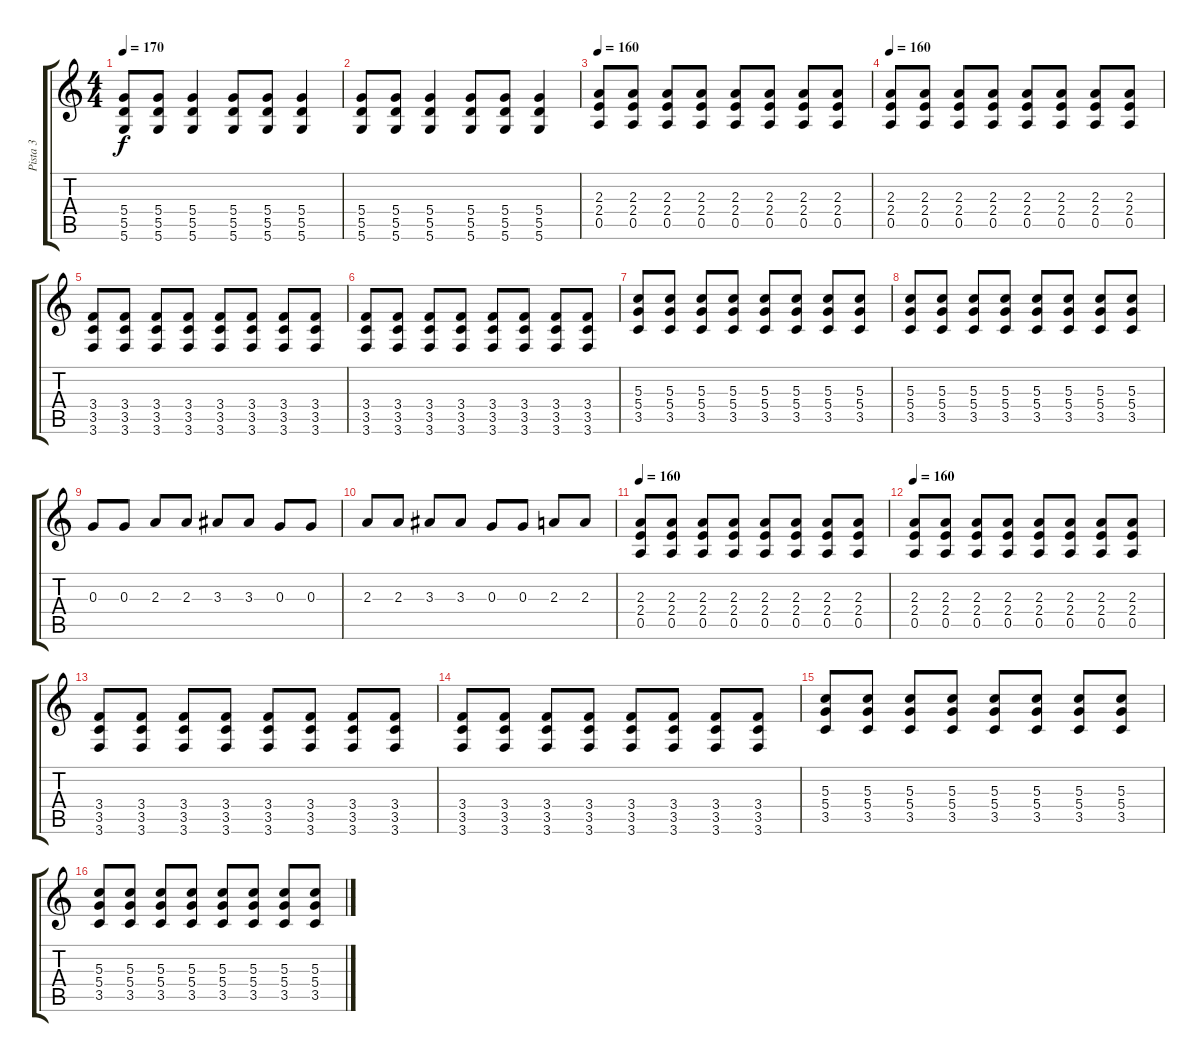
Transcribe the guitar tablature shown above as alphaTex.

\track ("Pista 3" "Pista 3") {instrument distortionguitar}
\staff {score tabs}
\tuning (E4 B3 G3 D3 A2 D2) {hide}
\ts (4 4)
\tempo 170
\clef g2
\ks c
(5.4 5.5 5.6).8{dy f} (5.4 5.5 5.6).8 (5.4 5.5 5.6).4 (5.4 5.5 5.6).8 (5.4 5.5 5.6).8 (5.4 5.5 5.6).4 |
(5.4 5.5 5.6).8 (5.4 5.5 5.6).8 (5.4 5.5 5.6).4 (5.4 5.5 5.6).8 (5.4 5.5 5.6).8 (5.4 5.5 5.6).4 |
\tempo 160
(2.3 2.4 0.5).8 (2.3 2.4 0.5).8 (2.3 2.4 0.5).8 (2.3 2.4 0.5).8 (2.3 2.4 0.5).8 (2.3 2.4 0.5).8 (2.3 2.4 0.5).8 (2.3 2.4 0.5).8 |
\tempo 160
(2.3 2.4 0.5).8 (2.3 2.4 0.5).8 (2.3 2.4 0.5).8 (2.3 2.4 0.5).8 (2.3 2.4 0.5).8 (2.3 2.4 0.5).8 (2.3 2.4 0.5).8 (2.3 2.4 0.5).8 |
(3.4 3.5 3.6).8 (3.4 3.5 3.6).8 (3.4 3.5 3.6).8 (3.4 3.5 3.6).8 (3.4 3.5 3.6).8 (3.4 3.5 3.6).8 (3.4 3.5 3.6).8 (3.4 3.5 3.6).8 |
(3.4 3.5 3.6).8 (3.4 3.5 3.6).8 (3.4 3.5 3.6).8 (3.4 3.5 3.6).8 (3.4 3.5 3.6).8 (3.4 3.5 3.6).8 (3.4 3.5 3.6).8 (3.4 3.5 3.6).8 |
(5.3 5.4 3.5).8 (5.3 5.4 3.5).8 (5.3 5.4 3.5).8 (5.3 5.4 3.5).8 (5.3 5.4 3.5).8 (5.3 5.4 3.5).8 (5.3 5.4 3.5).8 (5.3 5.4 3.5).8 |
(5.3 5.4 3.5).8 (5.3 5.4 3.5).8 (5.3 5.4 3.5).8 (5.3 5.4 3.5).8 (5.3 5.4 3.5).8 (5.3 5.4 3.5).8 (5.3 5.4 3.5).8 (5.3 5.4 3.5).8 |
0.3.8 0.3.8 2.3.8 2.3.8 3.3.8 3.3.8 0.3.8 0.3.8 |
2.3.8 2.3.8 3.3.8 3.3.8 0.3.8 0.3.8 2.3.8 2.3.8 |
\tempo 160
(2.3 2.4 0.5).8 (2.3 2.4 0.5).8 (2.3 2.4 0.5).8 (2.3 2.4 0.5).8 (2.3 2.4 0.5).8 (2.3 2.4 0.5).8 (2.3 2.4 0.5).8 (2.3 2.4 0.5).8 |
\tempo 160
(2.3 2.4 0.5).8 (2.3 2.4 0.5).8 (2.3 2.4 0.5).8 (2.3 2.4 0.5).8 (2.3 2.4 0.5).8 (2.3 2.4 0.5).8 (2.3 2.4 0.5).8 (2.3 2.4 0.5).8 |
(3.4 3.5 3.6).8 (3.4 3.5 3.6).8 (3.4 3.5 3.6).8 (3.4 3.5 3.6).8 (3.4 3.5 3.6).8 (3.4 3.5 3.6).8 (3.4 3.5 3.6).8 (3.4 3.5 3.6).8 |
(3.4 3.5 3.6).8 (3.4 3.5 3.6).8 (3.4 3.5 3.6).8 (3.4 3.5 3.6).8 (3.4 3.5 3.6).8 (3.4 3.5 3.6).8 (3.4 3.5 3.6).8 (3.4 3.5 3.6).8 |
(5.3 5.4 3.5).8 (5.3 5.4 3.5).8 (5.3 5.4 3.5).8 (5.3 5.4 3.5).8 (5.3 5.4 3.5).8 (5.3 5.4 3.5).8 (5.3 5.4 3.5).8 (5.3 5.4 3.5).8 |
(5.3 5.4 3.5).8 (5.3 5.4 3.5).8 (5.3 5.4 3.5).8 (5.3 5.4 3.5).8 (5.3 5.4 3.5).8 (5.3 5.4 3.5).8 (5.3 5.4 3.5).8 (5.3 5.4 3.5).8
